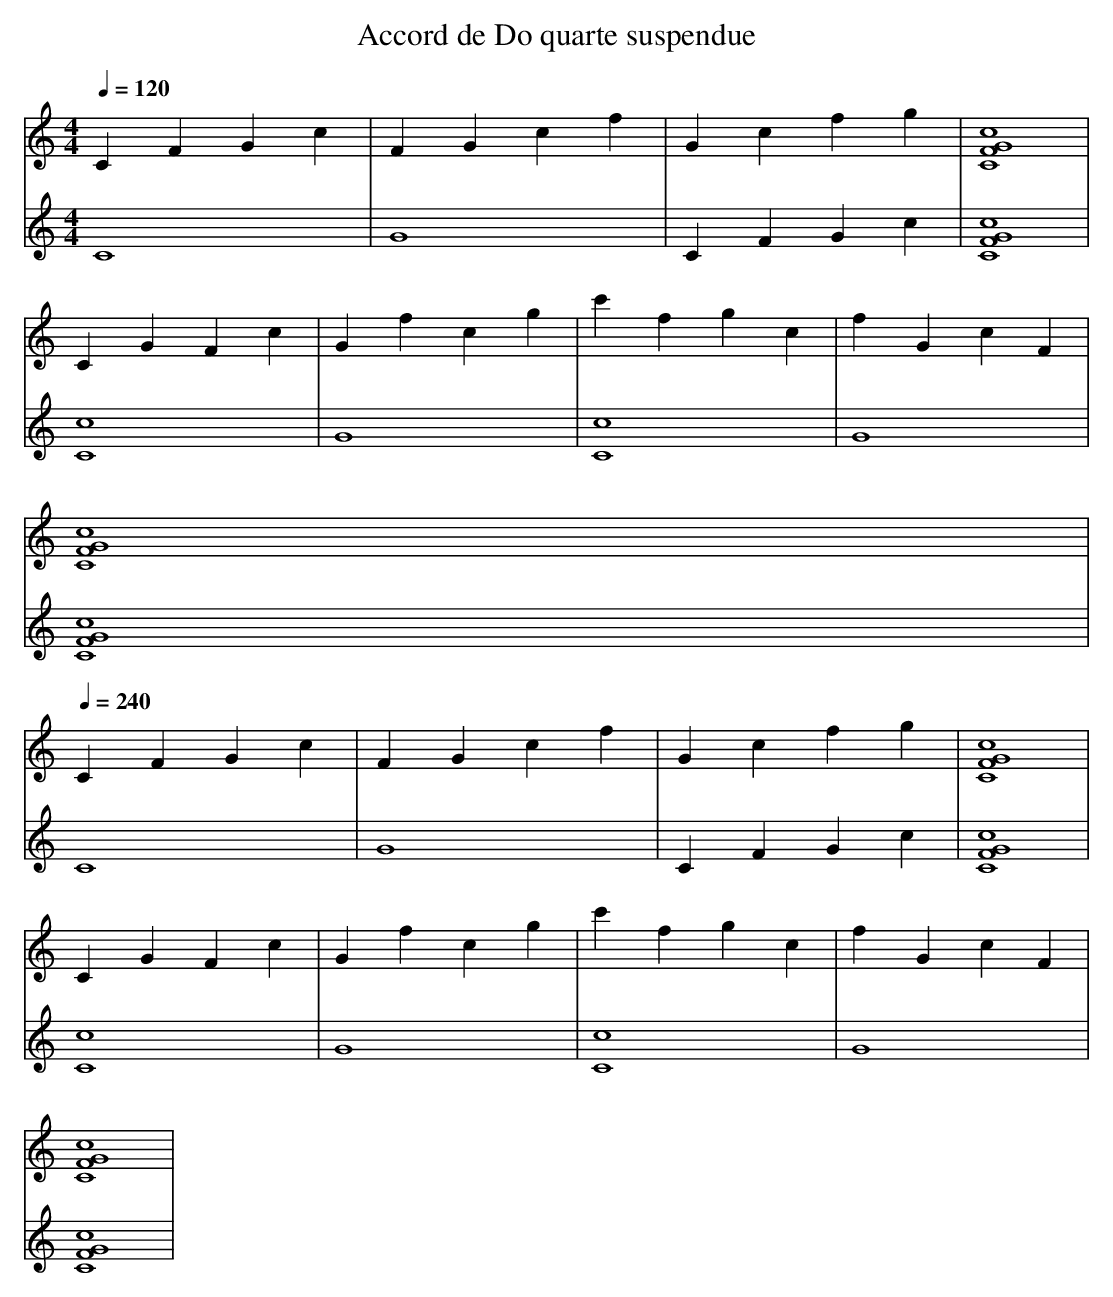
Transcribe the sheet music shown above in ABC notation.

X:1
T:Accord de Do quarte suspendue
M: 4/4
L: 1/4
Q:1/4=120
K:C
V:1
C F G c | F G c f | G c f g | [C4 F4 G4 c4] |
C G F c | G f c g | c' f g c | f G c F |
[C4 F4 G4 c4] |
Q:1/4=240
C F G c | F G c f | G c f g | [C4 F4 G4 c4] |
C G F c | G f c g | c' f g c | f G c F |
[C4 F4 G4 c4] |
V:2
C4 | G4 | C F G c | [C4 F4 G4 c4] |
[C4 c4] | G4 | [C4 c4] | G4 |
[C4 F4 G4 c4] |
Q:1/4=240
C4 | G4 | C F G c | [C4 F4 G4 c4] |
[C4 c4] | G4 | [C4 c4] | G4 |
[C4 F4 G4 c4] |
